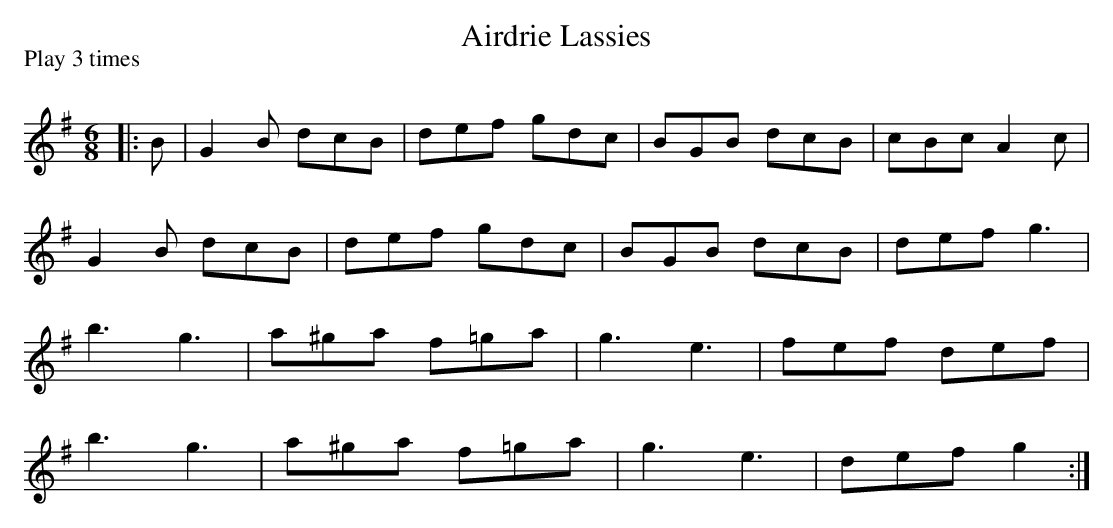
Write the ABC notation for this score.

X:1
T: Airdrie Lassies
P: Play 3 times
Q:180
K:G
M:6/8
L:1/16
|:B2|G4B2 d2c2B2|d2e2f2 g2d2c2|B2G2B2 d2c2B2|c2B2c2 A4c2|
G4B2 d2c2B2|d2e2f2 g2d2c2|B2G2B2 d2c2B2|d2e2f2 g6|
b6 g6|a2^g2a2 f2=g2a2|g6e6|f2e2f2 d2e2f2|
b6g6|a2^g2a2 f2=g2a2|g6e6|d2e2f2 g4:|
